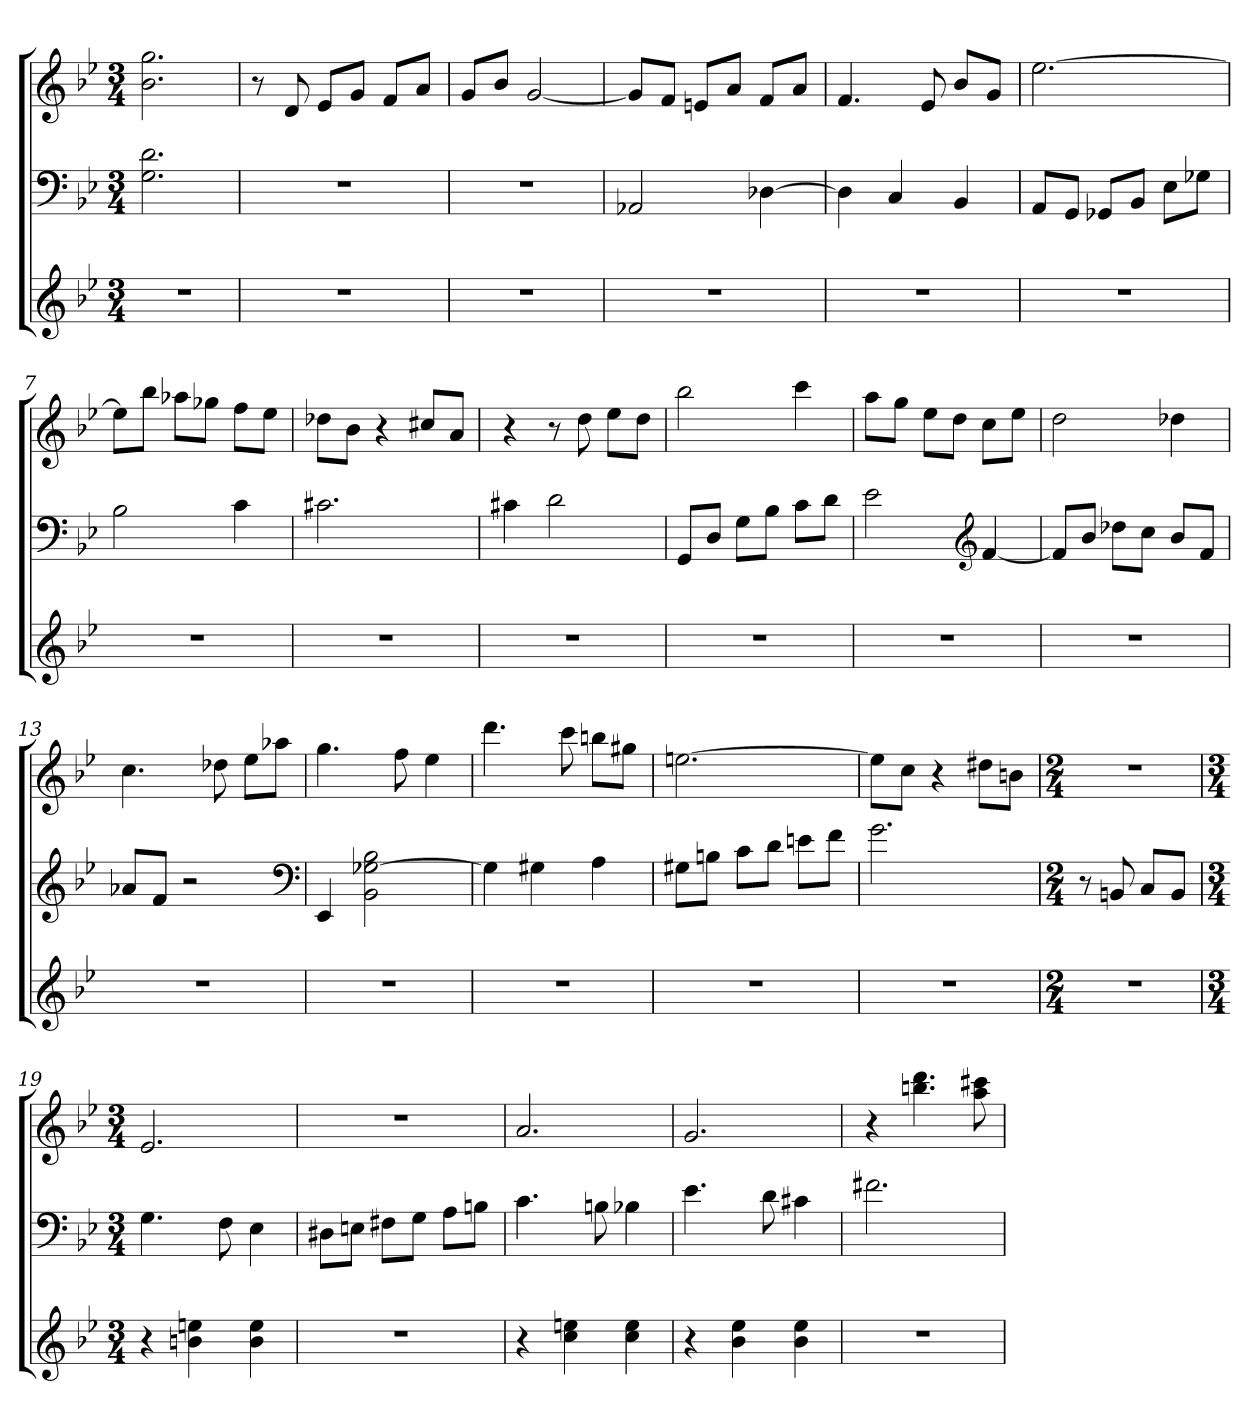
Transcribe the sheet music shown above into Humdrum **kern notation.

**kern	**kern	**kern
*part3	*part2	*part1
*staff3	*staff2	*staff1
*clefG2	*clefF4	*clefG2
*k[b-e-]	*k[b-e-]	*k[b-e-]
*g:	*g:	*g:
*M3/4	*M3/4	*M3/4
=1	=1	=1
2.r	2.G\ 2.d\	2.b-\ 2.gg\
=2	=2	=2
2.r	2.r	8r
.	.	8d/
.	.	8e-/L
.	.	8g/J
.	.	8f/L
.	.	8a/J
=3	=3	=3
2.r	2.r	8g/L
.	.	8b-/J
.	.	[2g/
=4	=4	=4
2.r	2AA-X/	8g/L]
.	.	8f/J
.	.	8en/L
.	.	8a/J
.	[4D-X\	8f/L
.	.	8a/J
=5	=5	=5
2.r	4D-\]	4.f/
.	4C/	.
.	.	8e-/
.	4BB-/	8b-/L
.	.	8g/J
=6	=6	=6
2.r	8AA/L	[2.ee-\
.	8GG/J	.
.	8GG-X/L	.
.	8BB-/J	.
.	8E-\L	.
.	8G-X\J	.
=7	=7	=7
2.r	2B-\	8ee-\L]
.	.	8bb-\J
.	.	8aa-X\L
.	.	8gg-X\J
.	4c\	8ff\L
.	.	8ee-\J
=8	=8	=8
2.r	2.c#X\	8dd-X\L
.	.	8b-\J
.	.	4r
.	.	8cc#X/L
.	.	8a/J
=9	=9	=9
2.r	4c#X\	4r
.	2d\	8r
.	.	8dd\
.	.	8ee-\L
.	.	8dd\J
=10	=10	=10
2.r	8GG/L	2bb-\
.	8D/J	.
.	8G\L	.
.	8B-\J	.
.	8c\L	4ccc\
.	8d\J	.
=11	=11	=11
2.r	2e-\	8aa\L
.	.	8gg\J
.	.	8ee-\L
.	.	8dd\J
*	*clefG2	*
.	[4f/	8cc\L
.	.	8ee-\J
=12	=12	=12
2.r	8f/L]	2dd\
.	8b-/J	.
.	8dd-X\L	.
.	8cc\J	.
.	8b-/L	4dd-X\
.	8f/J	.
=13	=13	=13
2.r	8a-X/L	4.cc\
.	8f/J	.
.	2r	.
.	.	8dd-X\
.	.	8ee-\L
.	.	8aa-X\J
*	*clefF4	*
=14	=14	=14
2.r	4EE-/	4.gg\
.	2BB-\ [2G-X\ 2B-\	.
.	.	8ff\
.	.	4ee-\
=15	=15	=15
2.r	4G-\]	4.ddd\
.	4G#X\	.
.	.	8ccc\
.	4A\	8bbn\L
.	.	8gg#X\J
=16	=16	=16
2.r	8G#X\L	[2.een\
.	8Bn\J	.
.	8c\L	.
.	8d\J	.
.	8en\L	.
.	8f\J	.
=17	=17	=17
2.r	2.g\	8ee\L]
.	.	8cc\J
.	.	4r
.	.	8dd#X\L
.	.	8bn\J
=18	=18	=18
*M2/4	*M2/4	*M2/4
2r	8r	2r
.	8BBn/	.
.	8C/L	.
.	8BB/J	.
=19	=19	=19
*M3/4	*M3/4	*M3/4
4r	4.G\	2.e-/
4bn\ 4een\	.	.
.	8F\	.
4b\ 4ee\	4E-\	.
=20	=20	=20
2.r	8D#X\L	2.r
.	8En\J	.
.	8F#X\L	.
.	8G\J	.
.	8A\L	.
.	8Bn\J	.
=21	=21	=21
4r	4.c\	2.a/
4cc\ 4een\	.	.
.	8Bn\	.
4cc\ 4ee\	4B-X\	.
=22	=22	=22
4r	4.e-\	2.g/
4b-\ 4ee-\	.	.
.	8d\	.
4b-\ 4ee-\	4c#X\	.
=23	=23	=23
2.r	2.f#X\	4r
.	.	4.bbn\ 4.ddd\
.	.	8aa\ 8ccc#X\
=	=	=
*-	*-	*-
